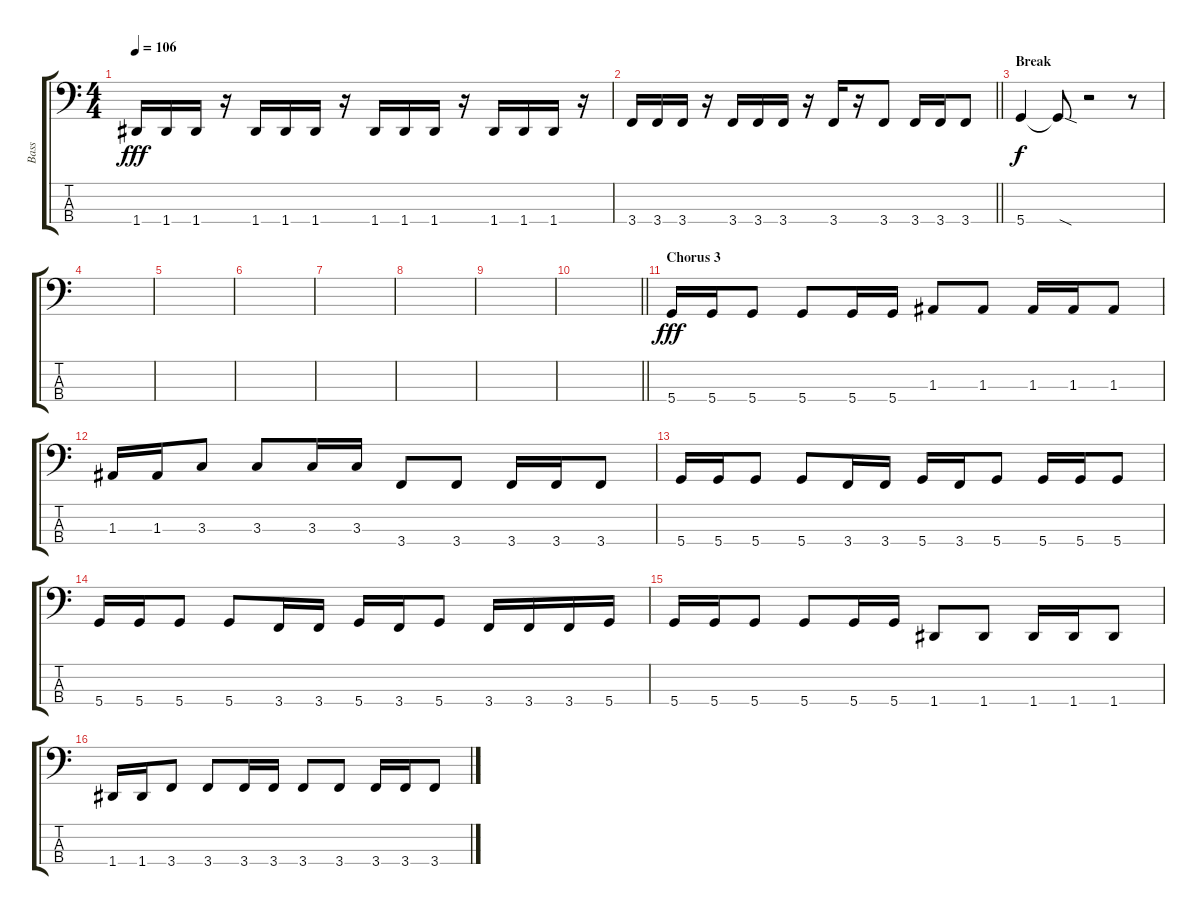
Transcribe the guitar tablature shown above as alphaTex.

\track ("Bass" "Bass") {instrument electricbasspick}
\staff {score tabs}
\tuning (G2 D2 A1 D1) {hide}
\ts (4 4)
\tempo 106
\clef f4
\ks c
1.4.16{dy fff} 1.4.16 1.4.16 r.16 1.4.16 1.4.16 1.4.16 r.16 1.4.16 1.4.16 1.4.16 r.16 1.4.16 1.4.16 1.4.16 r.16 |
\barLineRight lightlight
3.4.16 3.4.16 3.4.16 r.16 3.4.16 3.4.16 3.4.16 r.16 3.4.16 r.16 3.4.8 3.4.16 3.4.16 3.4.8 |
\section ("" "Break")
5.4.4{dy f} 5.4{sod t}.8 r.2 r.8 |
|
|
|
|
|
|
\barLineRight lightlight
|
\section ("" "Chorus 3")
5.4.16{dy fff} 5.4.16 5.4.8 5.4.8 5.4.16 5.4.16 1.3.8 1.3.8 1.3.16 1.3.16 1.3.8 |
1.3.16 1.3.16 3.3.8 3.3.8 3.3.16 3.3.16 3.4.8 3.4.8 3.4.16 3.4.16 3.4.8 |
5.4.16 5.4.16 5.4.8 5.4.8 3.4.16 3.4.16 5.4.16 3.4.16 5.4.8 5.4.16 5.4.16 5.4.8 |
5.4.16 5.4.16 5.4.8 5.4.8 3.4.16 3.4.16 5.4.16 3.4.16 5.4.8 3.4.16 3.4.16 3.4.16 5.4.16 |
5.4.16 5.4.16 5.4.8 5.4.8 5.4.16 5.4.16 1.4.8 1.4.8 1.4.16 1.4.16 1.4.8 |
1.4.16 1.4.16 3.4.8 3.4.8 3.4.16 3.4.16 3.4.8 3.4.8 3.4.16 3.4.16 3.4.8
